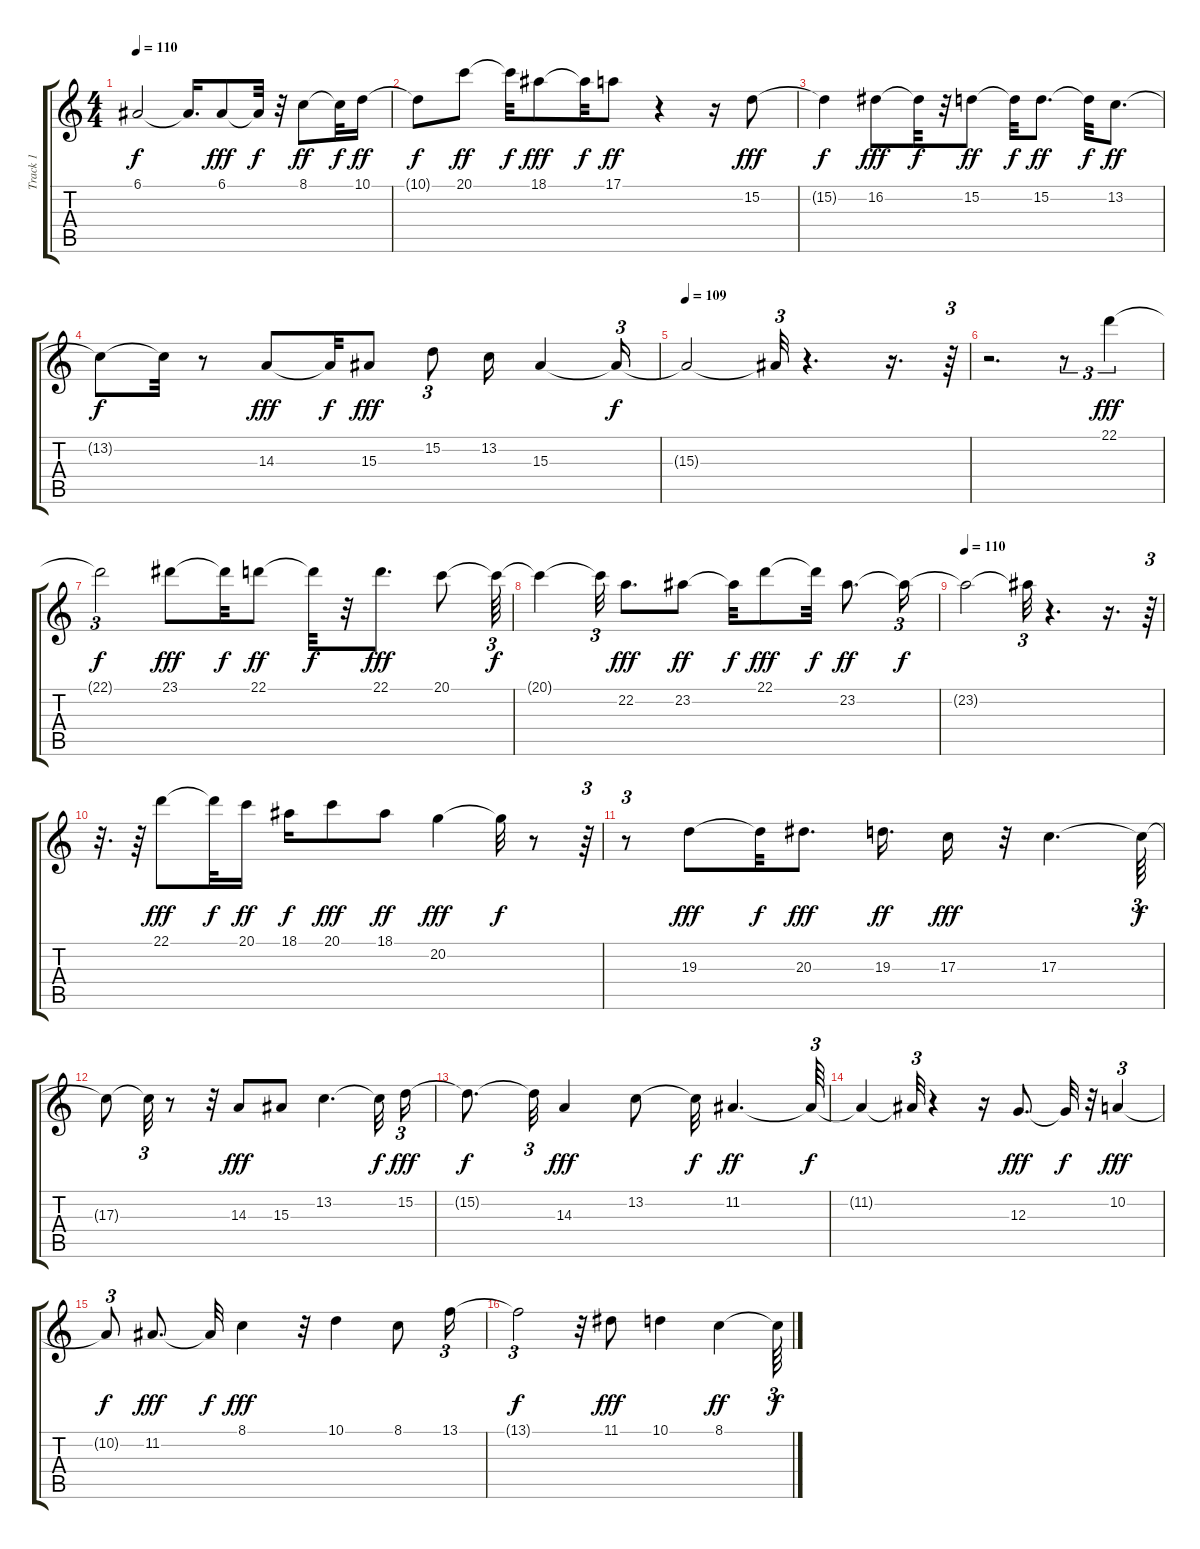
\track ("Track 1" "Track 1") {instrument pad2warm}
\staff {score tabs}
\tuning (E4 B3 G3 D3 A2 E2) {hide}
\ts (4 4)
\tempo 110
\clef g2
\ks c
6.1{t}.2{dy f} 6.1{t}.16{d} 6.1.8{dy fff} 6.1{t}.32{dy f} r.32 8.1.8{dy ff} 8.1{t}.32{dy f} 10.1.16{dy ff} |
10.1{t}.8{dy f} 20.1.8{dy ff} 20.1{t}.32{dy f} 18.1.8{dy fff} 18.1{t}.32{dy f} 17.1.8{dy ff} r.4 r.16 15.2.8{dy fff} |
15.2{t}.4{dy f} 16.2.8{dy fff} 16.2{t}.32{dy f} r.32 15.2.8{dy ff} 15.2{t}.32{dy f} 15.2.8{d dy ff} 15.2{t}.32{dy f} 13.2.8{d dy ff} |
13.2{t}.8{dy f} 13.2{t}.32 r.8 14.3.8{dy fff} 14.3{t}.32{dy f} 15.3.8{dy fff} 15.2.8{tu (3 2)} 13.2.16 15.3.4 15.3{t}.16{tu (3 2) dy f} |
\tempo 109
15.3{t}.2 15.3{t}.32{tu (3 2)} r.4{d} r.16{d} r.64{tu (3 2)} |
r.2{d} r.8{tu (3 2)} 22.1.4{tu (3 2) dy fff} |
22.1{t}.2{tu (3 2) dy f} 23.1.8{dy fff} 23.1{t}.32{dy f} 22.1.8{dy ff} 22.1{t}.32{dy f} r.32 22.1.8{d dy fff} 20.1.8 20.1{t}.64{tu (3 2) dy f} |
20.1{t}.4 20.1{t}.32{tu (3 2)} 22.2.8{d dy fff} 23.2.8{dy ff} 23.2{t}.32{dy f} 22.1.8{dy fff} 22.1{t}.32{dy f} 23.2.8{d dy ff} 23.2{t}.16{tu (3 2) dy f} |
\tempo 110
23.2{t}.2 23.2{t}.32{tu (3 2)} r.4{d} r.16{d} r.64{tu (3 2)} |
r.32{d} r.64 22.1.8{dy fff} 22.1{t}.32{dy f} 20.1.16{dy ff} 18.1.16{dy f} 20.1.8{dy fff} 18.1.8{dy ff} 20.2.4{dy fff} 20.2{t}.32{dy f} r.8 r.64{tu (3 2)} |
r.8{tu (3 2)} 19.3.8{dy fff} 19.3{t}.32{dy f} 20.3.8{d dy fff} 19.3.16{d dy ff} 17.3.16{dy fff} r.32 17.3.4{d} 17.3{t}.64{tu (3 2) dy f} |
17.3{t}.8 17.3{t}.32{tu (3 2)} r.8 r.32 14.3.8{dy fff} 15.3.8 13.2.4{d} 13.2{t}.32{dy f} 15.2.16{tu (3 2) dy fff} |
15.2{t}.8{d dy f} 15.2{t}.32{tu (3 2)} 14.3.4{dy fff} 13.2.8 13.2{t}.32{dy f} 11.2.4{d dy ff} 11.2{t}.64{tu (3 2) dy f} |
11.2{t}.4 11.2{t}.32{tu (3 2)} r.4 r.16 12.3.8{d dy fff} 12.3{t}.32{dy f} r.32 10.2.4{tu (3 2) dy fff} |
10.2{t}.8{tu (3 2) dy f} 11.2.8{d dy fff} 11.2{t}.32{dy f} 8.1.4{dy fff} r.32 10.1.4 8.1.8 13.1.16{tu (3 2)} |
13.1{t}.2{tu (3 2) dy f} r.32 11.1.8{dy fff} 10.1.4 8.1.4{dy ff} 8.1{t}.64{tu (3 2) dy f}
